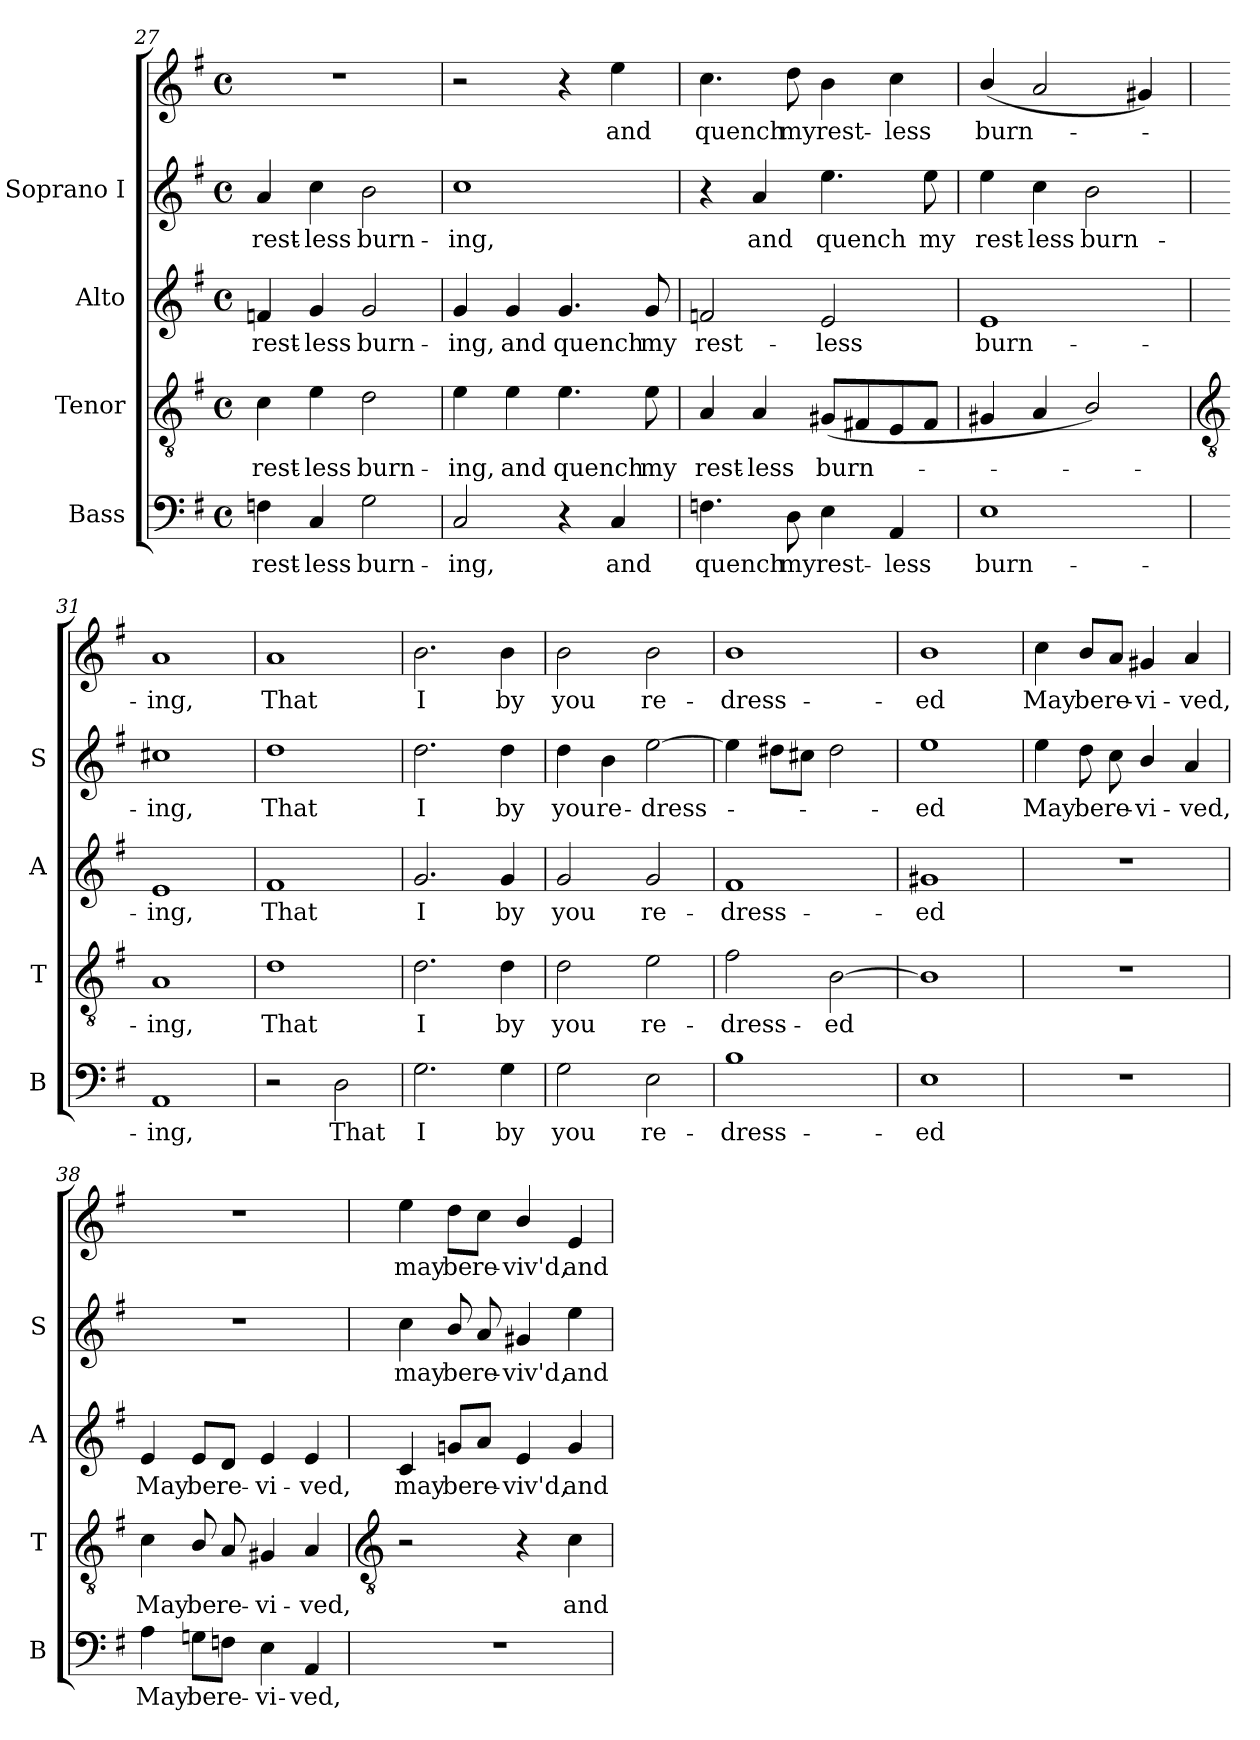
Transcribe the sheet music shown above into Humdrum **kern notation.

**kern	**text	**kern	**text	**kern	**text	**kern	**text	**kern	**text
*part4	*part4	*part3	*part3	*part2	*part2	*part1	*part1	*part1	*part1
*staff5	*staff5	*staff4	*staff4	*staff3	*staff3	*staff2	*staff2	*staff1	*staff1
*I"Bass	*	*I"Tenor	*	*I"Alto	*	*I"Soprano I	*	*	*
*I'B	*	*I'T	*	*I'A	*	*I'S	*	*	*
*clefF4	*	*clefGv2	*	*clefG2	*	*clefG2	*	*clefG2	*
*k[f#]	*	*k[f#]	*	*k[f#]	*	*k[f#]	*	*k[f#]	*
*G:	*	*G:	*	*G:	*	*G:	*	*G:	*
*M4/4	*	*M4/4	*	*M4/4	*	*M4/4	*	*M4/4	*
*met(c)	*	*met(c)	*	*met(c)	*	*met(c)	*	*met(c)	*
=27	=27	=27	=27	=27	=27	=27	=27	=27	=27
!	!LO:LY:b	!	!LO:LY:b	!	!LO:LY:b	!	!LO:LY:b	!	!
4Fn	rest-	4c	rest-	4fn	rest-	4a	rest-	1r	.
!	!LO:LY:b	!	!LO:LY:b	!	!LO:LY:b	!	!LO:LY:b	!	!
4C	-less	4e	-less	4g	-less	4cc	-less	.	.
!	!LO:LY:b	!	!LO:LY:b	!	!LO:LY:b	!	!LO:LY:b	!	!
2G	burn-	2d	burn-	2g	burn-	2b	burn-	.	.
=28	=28	=28	=28	=28	=28	=28	=28	=28	=28
!	!LO:LY:b	!	!LO:LY:b	!	!LO:LY:b	!	!LO:LY:b	!	!
2C	-ing,	4e	-ing,	4g	-ing,	1cc	ing,	2r	.
!	!	!	!LO:LY:b	!	!LO:LY:b	!	!	!	!
.	.	4e	and	4g	and	.	.	.	.
!	!	!	!LO:LY:b	!	!LO:LY:b	!	!	!	!
4r	.	4.e	quench	4.g	quench	.	.	4r	.
!	!LO:LY:b	!	!	!	!	!	!	!	!LO:LY:b
4C	and	.	.	.	.	.	.	4ee	-and
!	!	!	!LO:LY:b	!	!LO:LY:b	!	!	!	!
.	.	8e	my	8g	my	.	.	.	.
=29	=29	=29	=29	=29	=29	=29	=29	=29	=29
!	!LO:LY:b	!	!LO:LY:b	!	!LO:LY:b	!	!	!	!LO:LY:b
4.Fn	quench	4A	rest-	2fn	rest-	4r	.	4.cc	quench
!	!	!	!LO:LY:b	!	!	!	!LO:LY:b	!	!
.	.	4A	-less	.	.	4a	and	.	.
!	!LO:LY:b	!	!	!	!	!	!	!	!LO:LY:b
8D	my	.	.	.	.	.	.	8dd	my
!	!LO:LY:b	!	!LO:LY:b	!	!LO:LY:b	!	!LO:LY:b	!	!LO:LY:b
4E	rest-	(<8G#XL	burn-	2e	-less	4.ee	quench	4b	rest-
.	.	8F#X	.	.	.	.	.	.	.
!	!LO:LY:b	!	!	!	!	!	!	!	!LO:LY:b
4AA	-less	8E	.	.	.	.	.	4cc	-less
!	!	!	!	!	!	!	!LO:LY:b	!	!
.	.	8F#J	.	.	.	8ee	my	.	.
=30	=30	=30	=30	=30	=30	=30	=30	=30	=30
!	!LO:LY:b	!	!	!	!LO:LY:b	!	!LO:LY:b	!	!LO:LY:b
1E	burn-	4G#X	.	1e	burn-	4ee	rest-	(<4b/	burn-
!	!	!	!	!	!	!	!LO:LY:b	!	!
.	.	4A	.	.	.	4cc	-less	2a	.
!	!	!	!	!	!	!	!LO:LY:b	!	!
.	.	2B/)	.	.	.	2b	burn-	.	.
.	.	.	.	.	.	.	.	4g#X)	.
!!LO:LB:g=z
=31	=31	=31	=31	=31	=31	=31	=31	=31	=31
*	*	*clefGv2	*	*	*	*	*	*	*
!	!LO:LY:b	!	!LO:LY:b	!	!LO:LY:b	!	!LO:LY:b	!	!LO:LY:b
1AA	-ing,	1A	ing,	1e	-ing,	1cc#X	ing,	1a	-ing,
=32	=32	=32	=32	=32	=32	=32	=32	=32	=32
!	!	!	!LO:LY:b	!	!LO:LY:b	!	!LO:LY:b	!	!LO:LY:b
2r	.	1d	That	1f#	That	1dd	That	1a	That
!	!LO:LY:b	!	!	!	!	!	!	!	!
2D	That	.	.	.	.	.	.	.	.
=33	=33	=33	=33	=33	=33	=33	=33	=33	=33
!	!LO:LY:b	!	!LO:LY:b	!	!LO:LY:b	!	!LO:LY:b	!	!LO:LY:b
2.G	I	2.d	I	2.g	I	2.dd	I	2.b	I
!	!LO:LY:b	!	!LO:LY:b	!	!LO:LY:b	!	!LO:LY:b	!	!LO:LY:b
4G	by	4d	by	4g	by	4dd	by	4b	by
=34	=34	=34	=34	=34	=34	=34	=34	=34	=34
!	!LO:LY:b	!	!LO:LY:b	!	!LO:LY:b	!	!LO:LY:b	!	!LO:LY:b
2G	you	2d	you	2g	you	4dd	-you	2b	you
!	!	!	!	!	!	!	!LO:LY:b	!	!
.	.	.	.	.	.	4b	re-	.	.
!	!LO:LY:b	!	!LO:LY:b	!	!LO:LY:b	!	!LO:LY:b	!	!LO:LY:b
2E	re-	2e	re-	2g	re-	[2ee	-dress-	2b	re-
=35	=35	=35	=35	=35	=35	=35	=35	=35	=35
!	!LO:LY:b	!	!LO:LY:b	!	!LO:LY:b	!	!	!	!LO:LY:b
1B	-dress-	2f#	-dress-	1f#	-dress-	4ee]	.	1b	dress-
.	.	.	.	.	.	8dd#XL	.	.	.
.	.	.	.	.	.	8cc#XJ	.	.	.
!	!	!	!LO:LY:b	!	!	!	!	!	!
.	.	[2B	-ed	.	.	2dd#	.	.	.
=36	=36	=36	=36	=36	=36	=36	=36	=36	=36
!	!LO:LY:b	!	!	!	!LO:LY:b	!	!LO:LY:b	!	!LO:LY:b
1E	-ed	1B]	.	1g#X	-ed	1ee	ed	1b	-ed
=37	=37	=37	=37	=37	=37	=37	=37	=37	=37
!	!	!	!	!	!	!	!LO:LY:b	!	!LO:LY:b
1r	.	1r	.	1r	.	4ee	May	4cc	May
!	!	!	!	!	!	!	!LO:LY:b	!	!LO:LY:b
.	.	.	.	.	.	8dd	be	8b/L	be
!	!	!	!	!	!	!	!LO:LY:b	!	!LO:LY:b
.	.	.	.	.	.	8cc	re-	8a/J	re-
!	!	!	!	!	!	!	!LO:LY:b	!	!LO:LY:b
.	.	.	.	.	.	4b/	-vi-	4g#X	-vi-
!	!	!	!	!	!	!	!LO:LY:b	!	!LO:LY:b
.	.	.	.	.	.	4a	-ved,	4a	-ved,
=38	=38	=38	=38	=38	=38	=38	=38	=38	=38
!	!LO:LY:b	!	!LO:LY:b	!	!LO:LY:b	!	!	!	!
4A	May	4c	May	4e	May	1r	.	1r	.
!	!LO:LY:b	!	!LO:LY:b	!	!LO:LY:b	!	!	!	!
8Gn\L	be	8B/	be	8e/L	be	.	.	.	.
!	!LO:LY:b	!	!LO:LY:b	!	!LO:LY:b	!	!	!	!
8Fn\J	re-	8A	re-	8d/J	re-	.	.	.	.
!	!LO:LY:b	!	!LO:LY:b	!	!LO:LY:b	!	!	!	!
4E	-vi-	4G#X	-vi-	4e	-vi-	.	.	.	.
!	!LO:LY:b	!	!LO:LY:b	!	!LO:LY:b	!	!	!	!
4AA	-ved,	4A	-ved,	4e	-ved,	.	.	.	.
!!LO:LB:g=z
=39	=39	=39	=39	=39	=39	=39	=39	=39	=39
*	*	*clefGv2	*	*	*	*	*	*	*
!	!	!	!	!	!LO:LY:b	!	!LO:LY:b	!	!LO:LY:b
1r	.	2r	.	4c	may	4cc	may	4ee	may
!	!	!	!	!	!LO:LY:b	!	!LO:LY:b	!	!LO:LY:b
.	.	.	.	8gn/L	be	8b/	be	8dd\L	be
!	!	!	!	!	!LO:LY:b	!	!LO:LY:b	!	!LO:LY:b
.	.	.	.	8a/J	re-	8a	re-	8cc\J	re-
!	!	!	!	!	!LO:LY:b	!	!LO:LY:b	!	!LO:LY:b
.	.	4r	.	4e	-viv'd,	4g#X	-viv'd,	4b/	-viv'd,
!	!	!	!LO:LY:b	!	!LO:LY:b	!	!LO:LY:b	!	!LO:LY:b
.	.	4c	and	4g	and	4ee	and	4e	and
=	=	=	=	=	=	=	=	=	=
*-	*-	*-	*-	*-	*-	*-	*-	*-	*-
